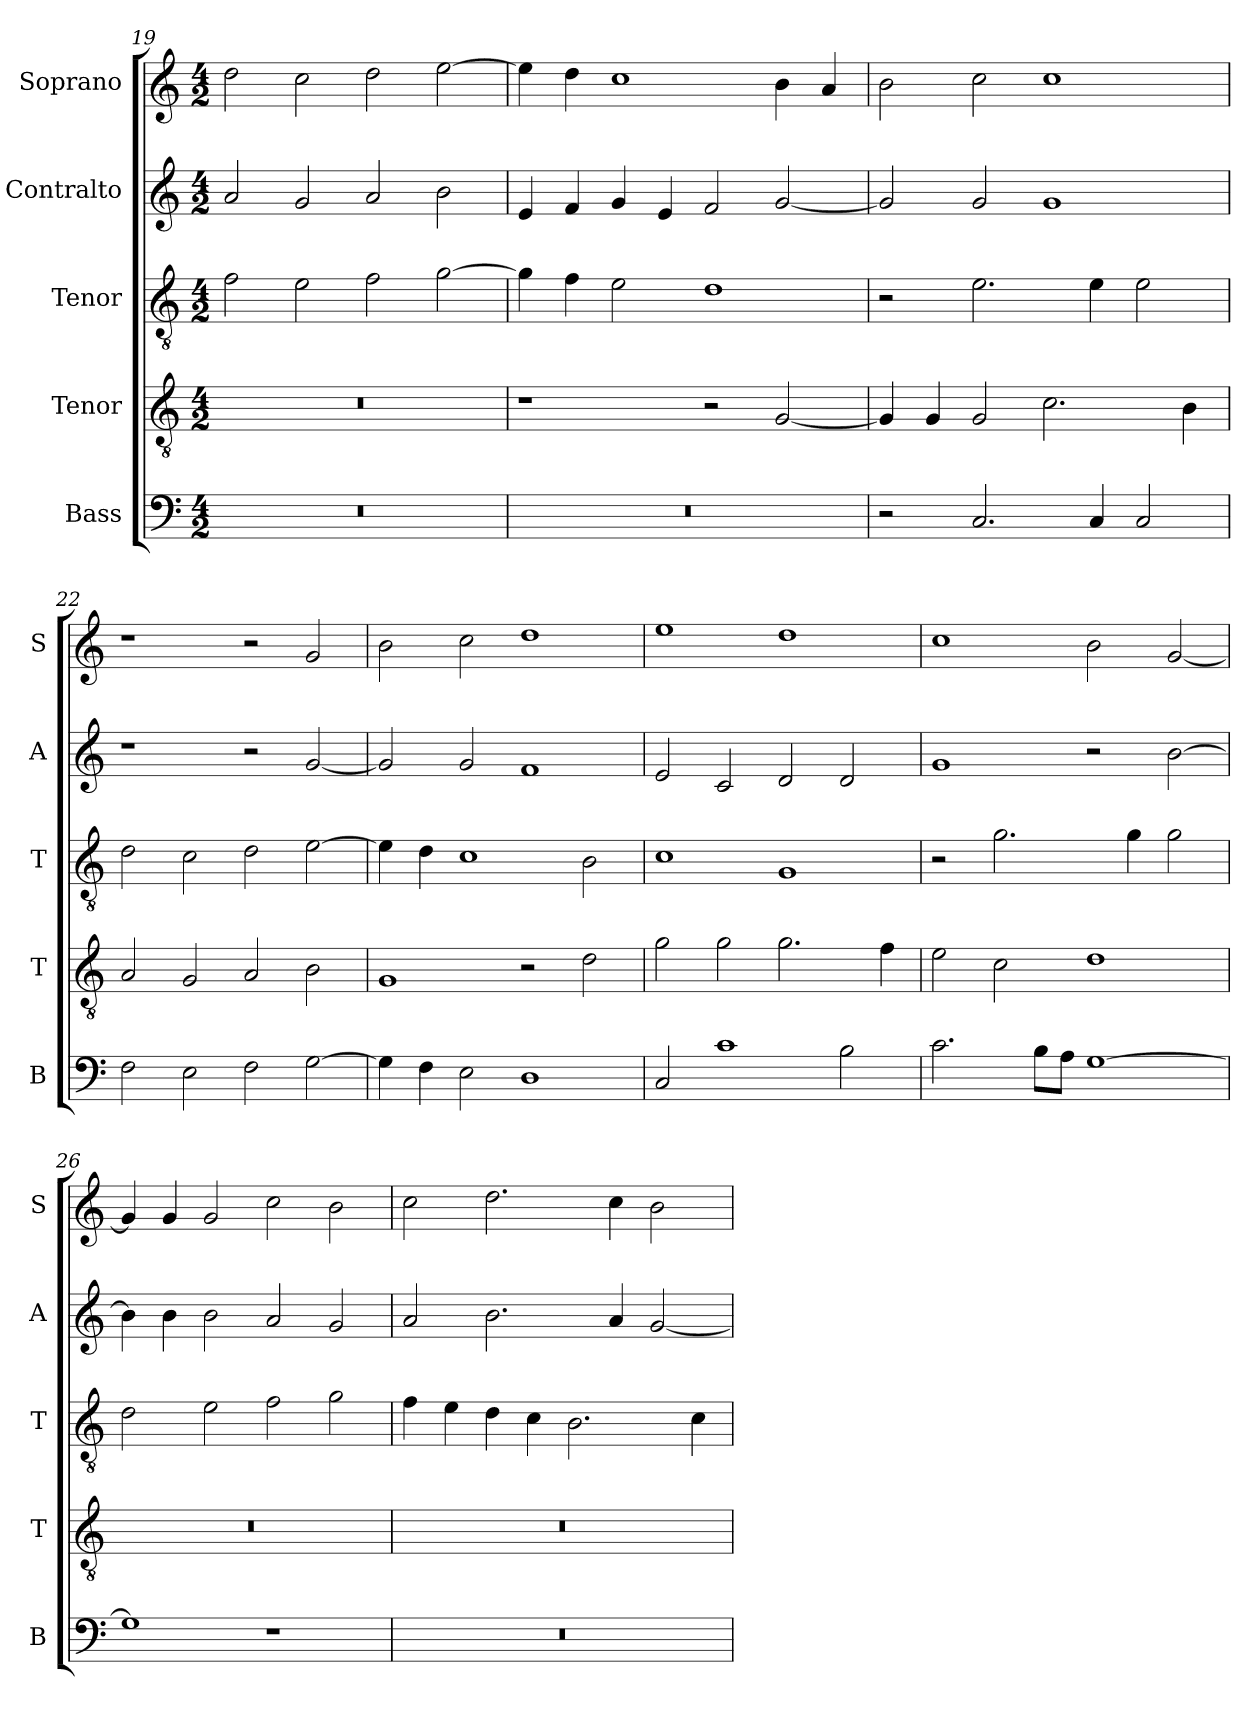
**kern	**kern	**kern	**kern	**kern
*part5	*part4	*part3	*part2	*part1
*staff5	*staff4	*staff3	*staff2	*staff1
*I"Bass	*I"Tenor	*I"Tenor	*I"Contralto	*I"Soprano
*I'B	*I'T	*I'T	*I'A	*I'S
*clefF4	*clefGv2	*clefGv2	*clefG2	*clefG2
*k[]	*k[]	*k[]	*k[]	*k[]
*C:ion	*C:ion	*C:ion	*C:ion	*C:ion
*M4/2	*M4/2	*M4/2	*M4/2	*M4/2
=19	=19	=19	=19	=19
0r	0r	2f	2a	2dd
.	.	2e	2g	2cc
.	.	2f	2a	2dd
.	.	[2g	2b	[2ee
=20	=20	=20	=20	=20
0r	1r	4g]	4e	4ee]
.	.	4f	4f	4dd
.	.	2e	4g	1cc
.	.	.	4e	.
.	2r	1d	2f	.
.	[2G	.	[2g	4b
.	.	.	.	4a
=21	=21	=21	=21	=21
2r	4G]	2r	2g]	2b
.	4G	.	.	.
2.C	2G	2.e	2g	2cc
.	2.c	.	1g	1cc
4C	.	4e	.	.
2C	.	2e	.	.
.	4B	.	.	.
=22	=22	=22	=22	=22
2F	2A	2d	1r	1r
2E	2G	2c	.	.
2F	2A	2d	2r	2r
[2G	2B	[2e	[2g	2g
=23	=23	=23	=23	=23
4G]	1G	4e]	2g]	2b
4F	.	4d	.	.
2E	.	1c	2g	2cc
1D	2r	.	1f	1dd
.	2d	2B	.	.
=24	=24	=24	=24	=24
2C	2g	1c	2e	1ee
1c	2g	.	2c	.
.	2.g	1G	2d	1dd
2B	.	.	2d	.
.	4f	.	.	.
=25	=25	=25	=25	=25
2.c	2e	2r	1g	1cc
.	2c	2.g	.	.
8B\L	.	.	.	.
8A\J	.	.	.	.
[1G	1d	.	2r	2b
.	.	4g	.	.
.	.	2g	[2b	[2g
=26	=26	=26	=26	=26
1G]	0r	2d	4b]	4g]
.	.	.	4b	4g
.	.	2e	2b	2g
1r	.	2f	2a	2cc
.	.	2g	2g	2b
=27	=27	=27	=27	=27
0r	0r	4f	2a	2cc
.	.	4e	.	.
.	.	4d	2.b	2.dd
.	.	4c	.	.
.	.	2.B	.	.
.	.	.	4a	4cc
.	.	.	[2g	2b
.	.	4c	.	.
=	=	=	=	=
*-	*-	*-	*-	*-
